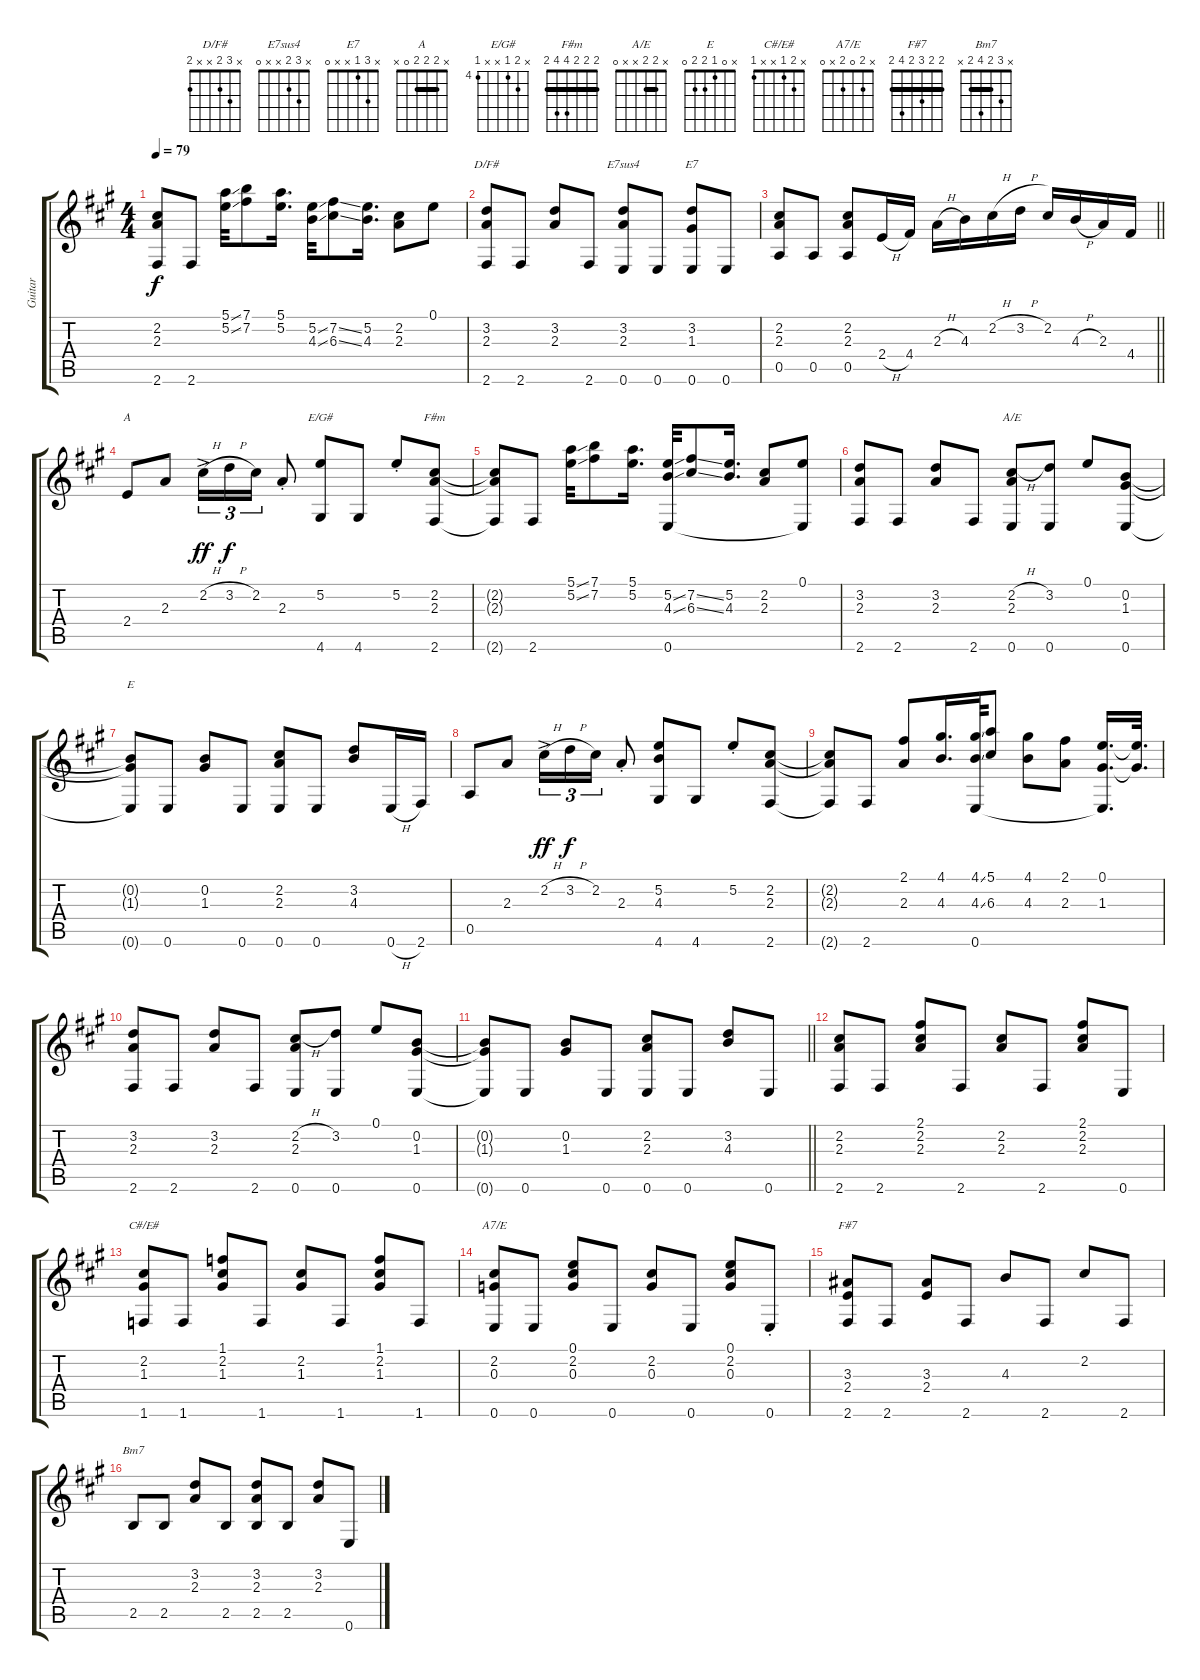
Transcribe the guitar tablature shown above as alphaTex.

\track ("Guitar" "Guitar") {instrument acousticguitarnylon}
\staff {score tabs}
\tuning (E4 B3 G3 D3 A2 E2) {hide}
\chord ("D/F#" x 3 2 x x 2)
\chord ("E7sus4" x 3 2 x x 0)
\chord ("E7" x 3 1 x x 0)
\chord ("A" x 2 2 2 0 x) {barre 2}
\chord ("E/G#" x 5 4 x x 4) {firstfret 4}
\chord ("F#m" 2 2 2 4 4 2) {barre 2}
\chord ("A/E" x 2 2 x x 0) {barre 2}
\chord ("E" x 0 1 2 2 0)
\chord ("C#/E#" x 2 1 x x 1)
\chord ("A7/E" x 2 0 2 x 0)
\chord ("F#7" 2 2 3 2 4 2) {barre 2}
\chord ("Bm7" x 3 2 4 2 x) {barre 2}
\ts (4 4)
\tempo 79
\clef g2
\ks a
(2.2{t} 2.3{t} 2.6{t}).8{dy f} 2.6.8 (5.1{ss} 5.2{ss}).32 (7.1 7.2).8 (5.1 5.2).16{d} (5.2{ss} 4.3{ss}).32 (7.2{ss} 6.3{ss}).8 (5.2 4.3).16{d} (2.2 2.3).8 0.1.8 |
(3.2 2.3 2.6).8{ch "D/F#"} 2.6.8 (3.2 2.3).8 2.6.8 (3.2 2.3 0.6).8{ch "E7sus4"} 0.6.8 (3.2 1.3 0.6).8{ch "E7"} 0.6.8 |
\barLineRight lightlight
(2.2 2.3 0.5).8 0.5.8 (2.2 2.3 0.5).8 2.4{h}.16 4.4.16 2.3{h}.16 4.3.16 2.2{h}.16 3.2{h}.16 2.2.16 4.3{h}.16 2.3.16 4.4.16 |
\section ("" "")
2.4.8{ch "A"} 2.3.8 2.2{h ac}.16{tu (3 2) dy ff} 3.2{h}.16{tu (3 2) dy f} 2.2.16{tu (3 2)} 2.3{st}.8 (5.2 4.6).8{ch "E/G#"} 4.6.8 5.2{st}.8 (2.2 2.3 2.6).8{ch "F#m"} |
(2.2{t} 2.3{t} 2.6{t}).8 2.6.8 (5.1{ss} 5.2{ss}).32 (7.1 7.2).8 (5.1 5.2).16{d} (5.2{ss} 4.3{ss} 0.6).32 (7.2{ss} 6.3{ss}).8 (5.2 4.3).16{d} (2.2 2.3).8 (0.1 0.6{t}).8 |
(3.2 2.3 2.6).8 2.6.8 (3.2 2.3).8 2.6.8 (2.2{h} 2.3 0.6).8{ch "A/E"} (3.2 0.6).8 0.1.8 (0.2 1.3 0.6).8 |
(0.2{t} 1.3{t} 0.6{t}).8{ch "E"} 0.6.8 (0.2 1.3).8 0.6.8 (2.2 2.3 0.6).8 0.6.8 (3.2 4.3).8 0.6{h}.16 2.6.16 |
0.5.8 2.3.8 2.2{h ac}.16{tu (3 2) dy ff} 3.2{h}.16{tu (3 2) dy f} 2.2.16{tu (3 2)} 2.3{st}.8 (5.2 4.3 4.6).8 4.6.8 5.2{st}.8 (2.2 2.3 2.6).8 |
(2.2{t} 2.3{t} 2.6{t}).8 2.6.8 (2.1 2.3).8 (4.1 4.3).16{d} (4.1{ss} 4.3{ss} 0.6).64 (5.1 6.3).8 (4.1 4.3).8 (2.1 2.3).8 (0.1 1.3 0.6{t}).16{d} (0.1{t} 1.3{t}).32{d} |
(3.2 2.3 2.6).8 2.6.8 (3.2 2.3).8 2.6.8 (2.2{h} 2.3 0.6).8 (3.2 0.6).8 0.1.8 (0.2 1.3 0.6).8 |
\barLineRight lightlight
(0.2{t} 1.3{t} 0.6{t}).8 0.6.8 (0.2 1.3).8 0.6.8 (2.2 2.3 0.6).8 0.6.8 (3.2 4.3).8 0.6.8 |
\section ("" "")
(2.2 2.3 2.6).8 2.6.8 (2.1 2.2 2.3).8 2.6.8 (2.2 2.3).8 2.6.8 (2.1 2.2 2.3).8 0.6.8 |
(2.2 1.3 1.6).8{ch "C#/E#"} 1.6.8 (1.1 2.2 1.3).8 1.6.8 (2.2 1.3).8 1.6.8 (1.1 2.2 1.3).8 1.6.8 |
(2.2 0.3 0.6).8{ch "A7/E"} 0.6.8 (0.1 2.2 0.3).8 0.6.8 (2.2 0.3).8 0.6.8 (0.1 2.2 0.3).8 0.6{st}.8 |
(3.3 2.4 2.6).8{ch "F#7"} 2.6.8 (3.3 2.4).8 2.6.8 4.3.8 2.6.8 2.2.8 2.6.8 |
2.5.8{ch "Bm7"} 2.5.8 (3.2 2.3).8 2.5.8 (3.2 2.3 2.5).8 2.5.8 (3.2 2.3).8 0.6.8
